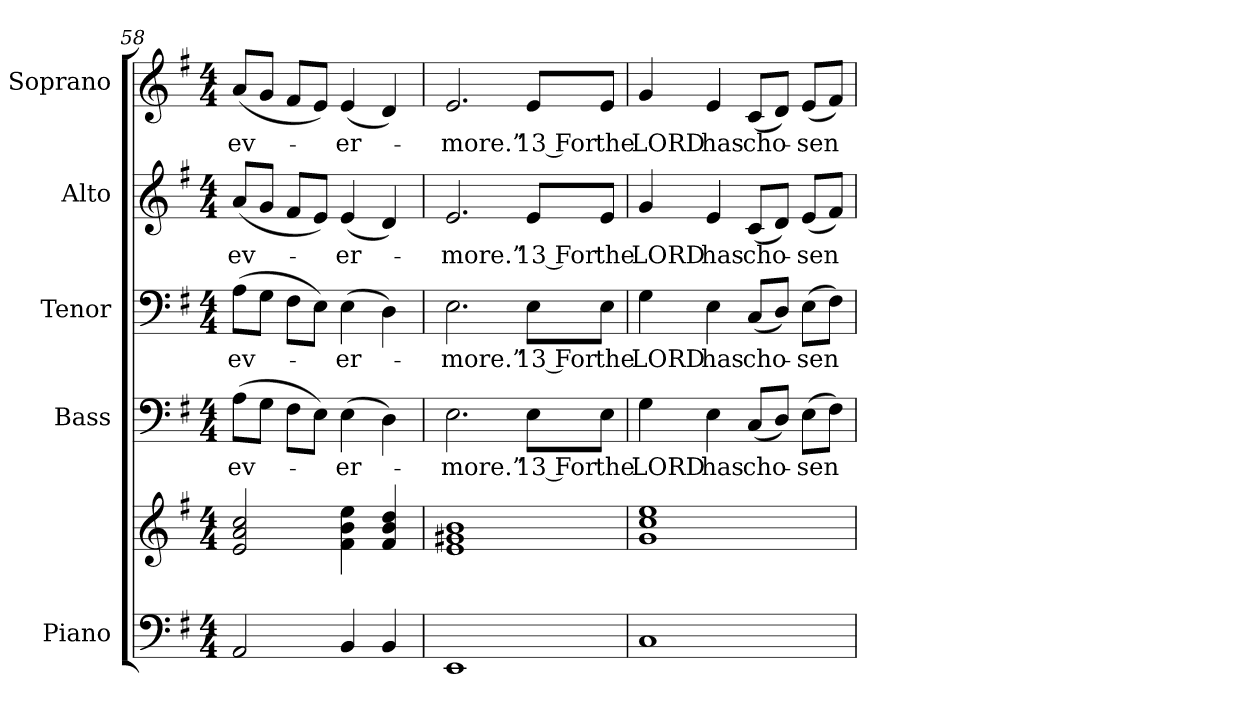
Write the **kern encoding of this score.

**kern	**kern	**kern	**text	**kern	**text	**kern	**text	**kern	**text
*part5	*part5	*part4	*part4	*part3	*part3	*part2	*part2	*part1	*part1
*staff6	*staff5	*staff4	*staff4	*staff3	*staff3	*staff2	*staff2	*staff1	*staff1
*I"Piano	*	*I"Bass	*	*I"Tenor	*	*I"Alto	*	*I"Soprano	*
*I'Pno.	*	*I'B.	*	*I'T.	*	*I'A.	*	*I'S.	*
!!LO:PB:g=z
*clefF4	*clefG2	*clefF4	*	*clefF4	*	*clefG2	*	*clefG2	*
*k[f#]	*k[f#]	*k[f#]	*	*k[f#]	*	*k[f#]	*	*k[f#]	*
*G:	*G:	*G:	*	*G:	*	*G:	*	*G:	*
*M4/4	*M4/4	*M4/4	*	*M4/4	*	*M4/4	*	*M4/4	*
=58	=58	=58	=58	=58	=58	=58	=58	=58	=58
!	!	!	!LO:LY:b:color=#000000	!	!	!	!	!	!
!	!	!	!	!	!LO:LY:b:color=#000000	!	!	!	!
!	!	!	!	!	!	!	!LO:LY:b:color=#000000	!	!
!	!	!	!	!	!	!	!	!	!LO:LY:b:color=#000000
2AAi/	2ei/ 2ai 2cci	(8Ai\L	ev-	(8Ai\L	ev-	(8ai/L	ev-	(8ai/L	ev-
.	.	8Gi\J	.	8Gi\J	.	8gi/J	.	8gi/J	.
.	.	8F#i\L	.	8F#i\L	.	8f#i/L	.	8f#i/L	.
.	.	8Ei\J)	.	8Ei\J)	.	8ei/J)	.	8ei/J)	.
!	!	!	!LO:LY:b:color=#000000	!	!	!	!	!	!
!	!	!	!	!	!LO:LY:b:color=#000000	!	!	!	!
!	!	!	!	!	!	!	!LO:LY:b:color=#000000	!	!
!	!	!	!	!	!	!	!	!	!LO:LY:b:color=#000000
4BBi/	4f#i\ 4bi 4eei	(4Ei\	-er-	(4Ei\	-er-	(4ei/	-er-	(4ei/	-er-
4BBi/	4f#i/ 4bi 4ddi	4Di\)	.	4Di\)	.	4di/)	.	4di/)	.
=59	=59	=59	=59	=59	=59	=59	=59	=59	=59
!	!	!	!LO:LY:b:color=#000000	!	!	!	!	!	!
!	!	!	!	!	!LO:LY:b:color=#000000	!	!	!	!
!	!	!	!	!	!	!	!LO:LY:b:color=#000000	!	!
!	!	!	!	!	!	!	!	!	!LO:LY:b:color=#000000
1EEi	1ei 1g#Xi 1bi	2.Ei\	-more.”	2.Ei\	-more.”	2.ei/	-more.”	2.ei/	-more.”
!	!	!	!LO:LY:b:color=#000000	!	!	!	!	!	!
!	!	!	!	!	!LO:LY:b:color=#000000	!	!	!	!
!	!	!	!	!	!	!	!LO:LY:b:color=#000000	!	!
!	!	!	!	!	!	!	!	!	!LO:LY:b:color=#000000
.	.	8Ei\L	13 For	8Ei\L	13 For	8ei/L	13 For	8ei/L	13 For
!	!	!	!LO:LY:b:color=#000000	!	!	!	!	!	!
!	!	!	!	!	!LO:LY:b:color=#000000	!	!	!	!
!	!	!	!	!	!	!	!LO:LY:b:color=#000000	!	!
!	!	!	!	!	!	!	!	!	!LO:LY:b:color=#000000
.	.	8Ei\J	the	8Ei\J	the	8ei/J	the	8ei/J	the
!!LO:PB:g=z
=60	=60	=60	=60	=60	=60	=60	=60	=60	=60
!	!	!	!LO:LY:b:color=#000000	!	!	!	!	!	!
!	!	!	!	!	!LO:LY:b:color=#000000	!	!	!	!
!	!	!	!	!	!	!	!LO:LY:b:color=#000000	!	!
!	!	!	!	!	!	!	!	!	!LO:LY:b:color=#000000
1Ci	1gi 1cci 1eei	4Gi\	LORD	4Gi\	LORD	4gi/	LORD	4gi/	LORD
!	!	!	!LO:LY:b:color=#000000	!	!	!	!	!	!
!	!	!	!	!	!LO:LY:b:color=#000000	!	!	!	!
!	!	!	!	!	!	!	!LO:LY:b:color=#000000	!	!
!	!	!	!	!	!	!	!	!	!LO:LY:b:color=#000000
.	.	4Ei\	has	4Ei\	has	4ei/	has	4ei/	has
!	!	!	!LO:LY:b:color=#000000	!	!	!	!	!	!
!	!	!	!	!	!LO:LY:b:color=#000000	!	!	!	!
!	!	!	!	!	!	!	!LO:LY:b:color=#000000	!	!
!	!	!	!	!	!	!	!	!	!LO:LY:b:color=#000000
.	.	(8Ci/L	cho-	(8Ci/L	cho-	(8ci/L	cho-	(8ci/L	cho-
.	.	8Di/J)	.	8Di/J)	.	8di/J)	.	8di/J)	.
!	!	!	!LO:LY:b:color=#000000	!	!	!	!	!	!
!	!	!	!	!	!LO:LY:b:color=#000000	!	!	!	!
!	!	!	!	!	!	!	!LO:LY:b:color=#000000	!	!
!	!	!	!	!	!	!	!	!	!LO:LY:b:color=#000000
.	.	(8Ei\L	-sen	(8Ei\L	-sen	(8ei/L	-sen	(8ei/L	-sen
.	.	8F#i\J)	.	8F#i\J)	.	8f#i/J)	.	8f#i/J)	.
=	=	=	=	=	=	=	=	=	=
*-	*-	*-	*-	*-	*-	*-	*-	*-	*-
